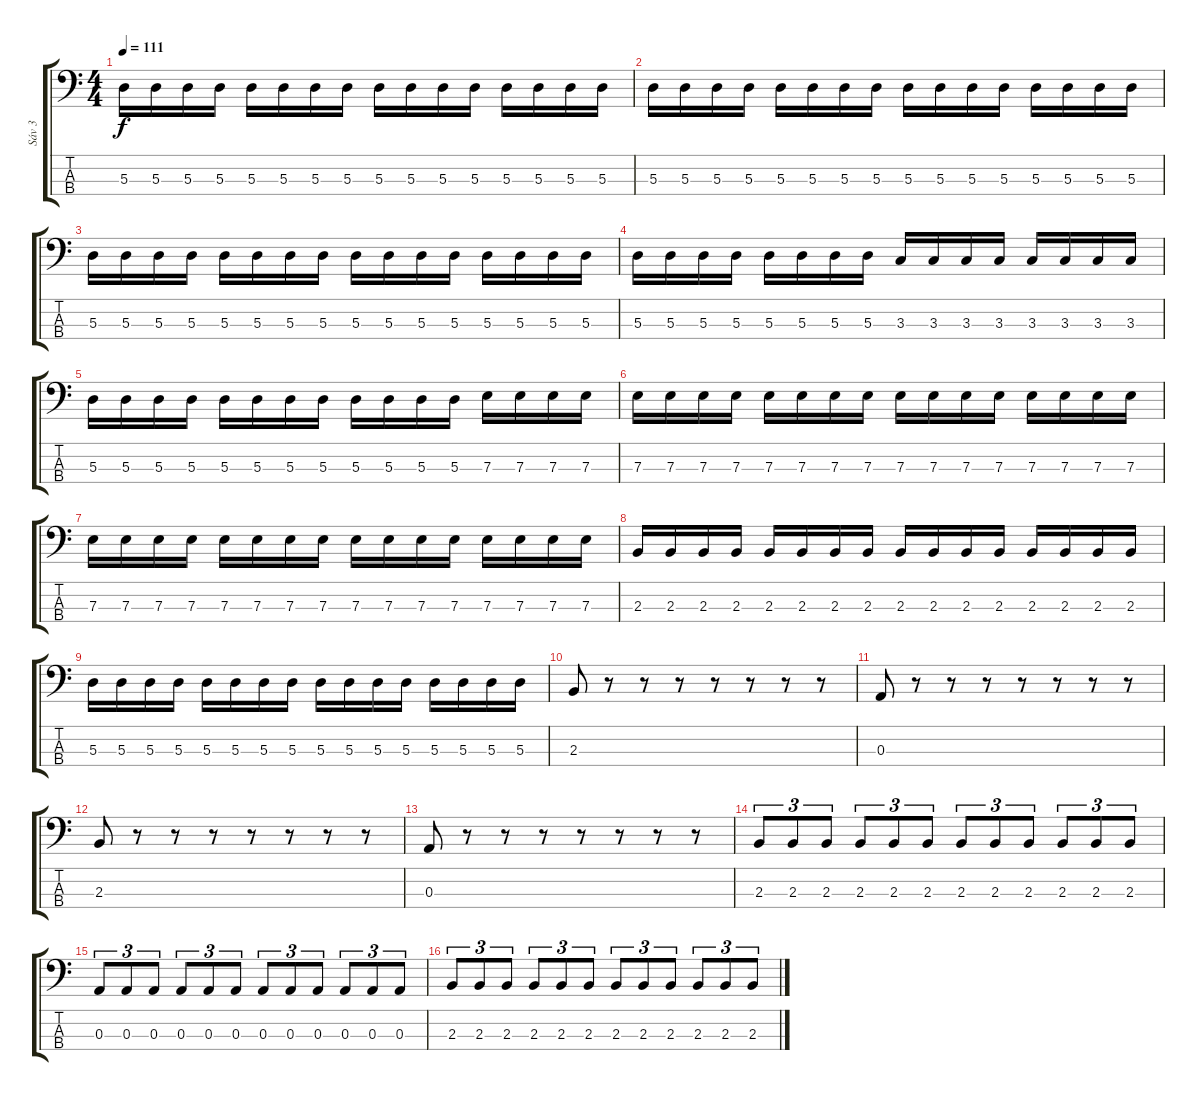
\track ("Sáv 3" "Sáv 3") {instrument electricbasspick}
\staff {score tabs}
\tuning (G2 D2 A1 E1) {hide}
\ts (4 4)
\tempo 111
\clef f4
\ks c
5.3.16{dy f} 5.3.16 5.3.16 5.3.16 5.3.16 5.3.16 5.3.16 5.3.16 5.3.16 5.3.16 5.3.16 5.3.16 5.3.16 5.3.16 5.3.16 5.3.16 |
5.3.16 5.3.16 5.3.16 5.3.16 5.3.16 5.3.16 5.3.16 5.3.16 5.3.16 5.3.16 5.3.16 5.3.16 5.3.16 5.3.16 5.3.16 5.3.16 |
5.3.16 5.3.16 5.3.16 5.3.16 5.3.16 5.3.16 5.3.16 5.3.16 5.3.16 5.3.16 5.3.16 5.3.16 5.3.16 5.3.16 5.3.16 5.3.16 |
5.3.16 5.3.16 5.3.16 5.3.16 5.3.16 5.3.16 5.3.16 5.3.16 3.3.16 3.3.16 3.3.16 3.3.16 3.3.16 3.3.16 3.3.16 3.3.16 |
5.3.16 5.3.16 5.3.16 5.3.16 5.3.16 5.3.16 5.3.16 5.3.16 5.3.16 5.3.16 5.3.16 5.3.16 7.3.16 7.3.16 7.3.16 7.3.16 |
7.3.16 7.3.16 7.3.16 7.3.16 7.3.16 7.3.16 7.3.16 7.3.16 7.3.16 7.3.16 7.3.16 7.3.16 7.3.16 7.3.16 7.3.16 7.3.16 |
7.3.16 7.3.16 7.3.16 7.3.16 7.3.16 7.3.16 7.3.16 7.3.16 7.3.16 7.3.16 7.3.16 7.3.16 7.3.16 7.3.16 7.3.16 7.3.16 |
2.3.16 2.3.16 2.3.16 2.3.16 2.3.16 2.3.16 2.3.16 2.3.16 2.3.16 2.3.16 2.3.16 2.3.16 2.3.16 2.3.16 2.3.16 2.3.16 |
5.3.16 5.3.16 5.3.16 5.3.16 5.3.16 5.3.16 5.3.16 5.3.16 5.3.16 5.3.16 5.3.16 5.3.16 5.3.16 5.3.16 5.3.16 5.3.16 |
2.3.8 r.8 r.8 r.8 r.8 r.8 r.8 r.8 |
0.3.8 r.8 r.8 r.8 r.8 r.8 r.8 r.8 |
2.3.8 r.8 r.8 r.8 r.8 r.8 r.8 r.8 |
0.3.8 r.8 r.8 r.8 r.8 r.8 r.8 r.8 |
2.3.8{tu (3 2)} 2.3.8{tu (3 2)} 2.3.8{tu (3 2)} 2.3.8{tu (3 2)} 2.3.8{tu (3 2)} 2.3.8{tu (3 2)} 2.3.8{tu (3 2)} 2.3.8{tu (3 2)} 2.3.8{tu (3 2)} 2.3.8{tu (3 2)} 2.3.8{tu (3 2)} 2.3.8{tu (3 2)} |
0.3.8{tu (3 2)} 0.3.8{tu (3 2)} 0.3.8{tu (3 2)} 0.3.8{tu (3 2)} 0.3.8{tu (3 2)} 0.3.8{tu (3 2)} 0.3.8{tu (3 2)} 0.3.8{tu (3 2)} 0.3.8{tu (3 2)} 0.3.8{tu (3 2)} 0.3.8{tu (3 2)} 0.3.8{tu (3 2)} |
2.3.8{tu (3 2)} 2.3.8{tu (3 2)} 2.3.8{tu (3 2)} 2.3.8{tu (3 2)} 2.3.8{tu (3 2)} 2.3.8{tu (3 2)} 2.3.8{tu (3 2)} 2.3.8{tu (3 2)} 2.3.8{tu (3 2)} 2.3.8{tu (3 2)} 2.3.8{tu (3 2)} 2.3.8{tu (3 2)}
